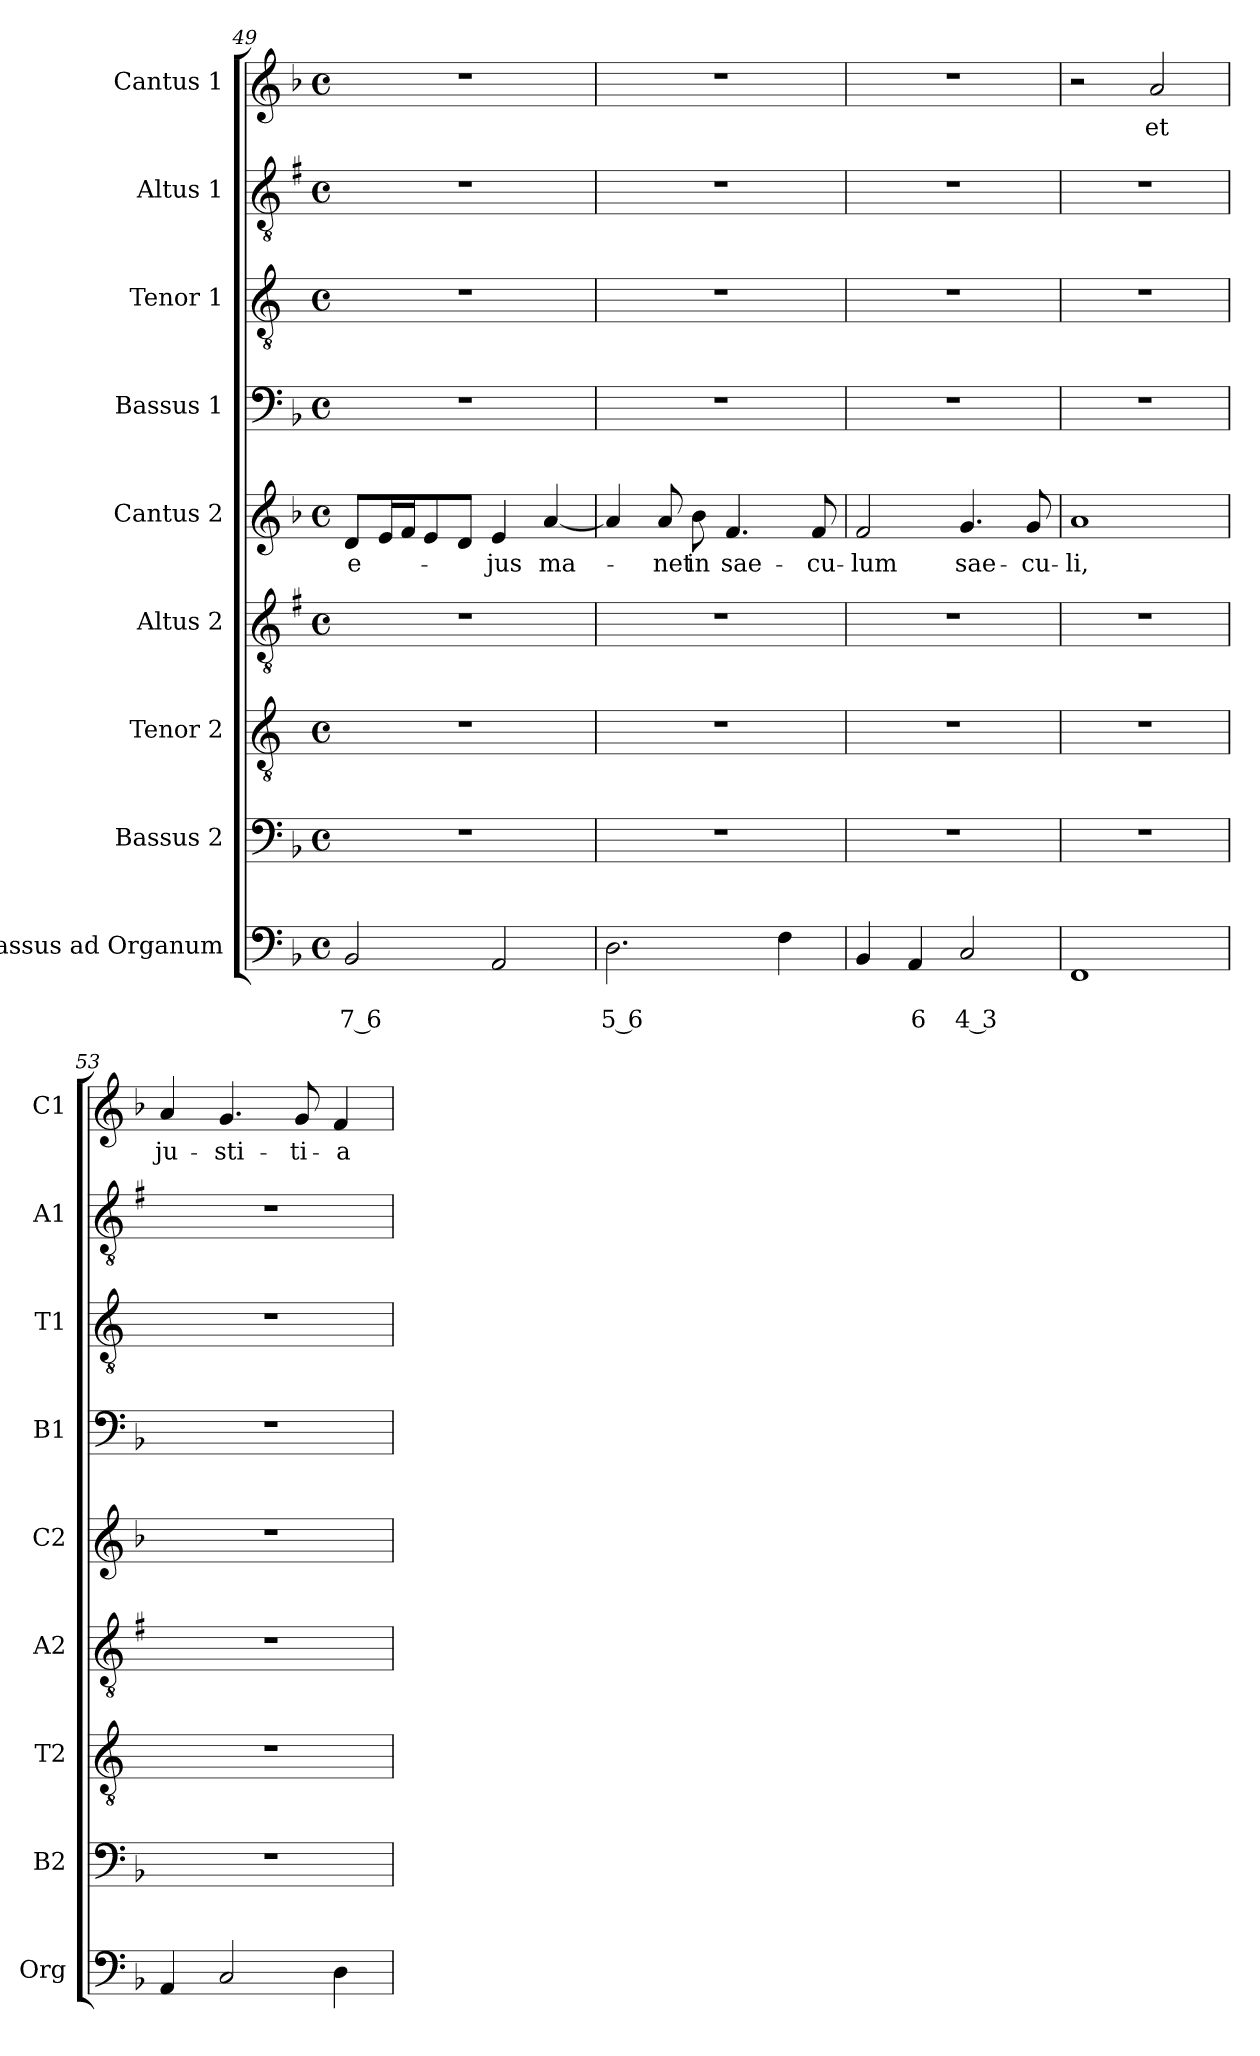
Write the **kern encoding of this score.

**kern	**text	**text	**kern	**kern	**kern	**kern	**text	**kern	**kern	**kern	**kern	**text
*part9	*part9	*part9	*part8	*part7	*part6	*part5	*part5	*part4	*part3	*part2	*part1	*part1
*staff9	*staff9	*staff9	*staff8	*staff7	*staff6	*staff5	*staff5	*staff4	*staff3	*staff2	*staff1	*staff1
*I"Bassus ad Organum	*	*	*I"Bassus 2	*I"Tenor 2	*I"Altus 2	*I"Cantus 2	*	*I"Bassus 1	*I"Tenor 1	*I"Altus 1	*I"Cantus 1	*
*I'Org	*	*	*I'B2	*I'T2	*I'A2	*I'C2	*	*I'B1	*I'T1	*I'A1	*I'C1	*
*clefF4	*	*	*clefF4	*clefGv2	*clefGv2	*clefG2	*	*clefF4	*clefGv2	*clefGv2	*clefG2	*
*	*	*	*	*ITrd4c7	*ITrd1c2	*	*	*	*ITrd4c7	*ITrd1c2	*	*
*k[b-]	*	*	*k[b-]	*k[b-]	*k[b-]	*k[b-]	*	*k[b-]	*k[b-]	*k[b-]	*k[b-]	*
*F:	*	*	*F:	*F:	*F:	*F:	*	*F:	*F:	*F:	*F:	*
*M4/4	*	*	*M4/4	*M4/4	*M4/4	*M4/4	*	*M4/4	*M4/4	*M4/4	*M4/4	*
*met(c)	*	*	*met(c)	*met(c)	*met(c)	*met(c)	*	*met(c)	*met(c)	*met(c)	*met(c)	*
=49	=49	=49	=49	=49	=49	=49	=49	=49	=49	=49	=49	=49
!	!	!LO:LY:b	!	!	!	!	!LO:LY:b	!	!	!	!	!
2BB-/	.	7 6	1r	1r	1r	8d/L	e-	1r	1r	1r	1r	.
.	.	.	.	.	.	16e/L	.	.	.	.	.	.
.	.	.	.	.	.	16f/J	.	.	.	.	.	.
.	.	.	.	.	.	8e/	.	.	.	.	.	.
.	.	.	.	.	.	8d/J	.	.	.	.	.	.
!	!	!	!	!	!	!	!LO:LY:b	!	!	!	!	!
2AA/	.	.	.	.	.	4e/	-jus	.	.	.	.	.
!	!	!	!	!	!	!	!LO:LY:b	!	!	!	!	!
.	.	.	.	.	.	[4a/	ma-	.	.	.	.	.
=50	=50	=50	=50	=50	=50	=50	=50	=50	=50	=50	=50	=50
!	!	!LO:LY:b	!	!	!	!	!	!	!	!	!	!
2.D\	.	5 6	1r	1r	1r	4a/]	.	1r	1r	1r	1r	.
!	!	!	!	!	!	!	!LO:LY:b	!	!	!	!	!
.	.	.	.	.	.	8a/	-net	.	.	.	.	.
!	!	!	!	!	!	!	!LO:LY:b	!	!	!	!	!
.	.	.	.	.	.	8b-\	in	.	.	.	.	.
!	!	!	!	!	!	!	!LO:LY:b	!	!	!	!	!
.	.	.	.	.	.	4.f/	sae-	.	.	.	.	.
4F\	.	.	.	.	.	.	.	.	.	.	.	.
!	!	!	!	!	!	!	!LO:LY:b	!	!	!	!	!
.	.	.	.	.	.	8f/	-cu-	.	.	.	.	.
!!LO:LB:g=z
=51	=51	=51	=51	=51	=51	=51	=51	=51	=51	=51	=51	=51
!	!	!	!	!	!	!	!LO:LY:b	!	!	!	!	!
4BB-/	.	.	1r	1r	1r	2f/	-lum	1r	1r	1r	1r	.
!	!	!LO:LY:b	!	!	!	!	!	!	!	!	!	!
4AA/	.	6	.	.	.	.	.	.	.	.	.	.
!	!	!LO:LY:b	!	!	!	!	!LO:LY:b	!	!	!	!	!
2C/	.	4 3	.	.	.	4.g/	sae-	.	.	.	.	.
!	!	!	!	!	!	!	!LO:LY:b	!	!	!	!	!
.	.	.	.	.	.	8g/	-cu-	.	.	.	.	.
=52	=52	=52	=52	=52	=52	=52	=52	=52	=52	=52	=52	=52
!	!	!	!	!	!	!	!LO:LY:b	!	!	!	!	!
1FF	.	.	1r	1r	1r	1a	-li,	1r	1r	1r	2r	.
!	!	!	!	!	!	!	!	!	!	!	!	!LO:LY:b
.	.	.	.	.	.	.	.	.	.	.	2a/	et
=53	=53	=53	=53	=53	=53	=53	=53	=53	=53	=53	=53	=53
!	!	!	!	!	!	!	!	!	!	!	!	!LO:LY:b
4AA/	.	.	1r	1r	1r	1r	.	1r	1r	1r	4a/	ju-
!	!	!	!	!	!	!	!	!	!	!	!	!LO:LY:b
2C/	.	.	.	.	.	.	.	.	.	.	4.g/	-sti-
!	!	!	!	!	!	!	!	!	!	!	!	!LO:LY:b
.	.	.	.	.	.	.	.	.	.	.	8g/	-ti-
!	!	!	!	!	!	!	!	!	!	!	!	!LO:LY:b
4D\	.	.	.	.	.	.	.	.	.	.	4f/	-a
=	=	=	=	=	=	=	=	=	=	=	=	=
*-	*-	*-	*-	*-	*-	*-	*-	*-	*-	*-	*-	*-
